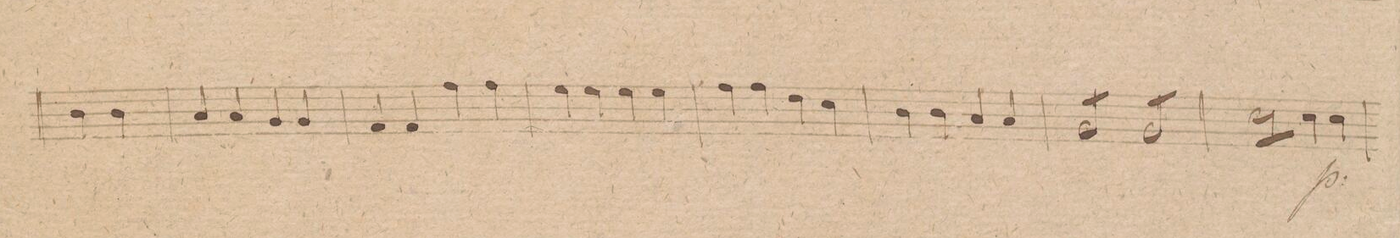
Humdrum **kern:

**kern	**dynam
*I"Baſso.	*
*clefF4	*
*k[f#c#g#]	*
*met(c|)	*
*M2/2	*
4D#\	.
4D#\	.
=146	=146
4C#/	.
4C#/	.
4BB/	.
4BB/	.
=147	=147
4AA/	.
4AA/	.
4A\	.
4A\	.
=148	=148
4G#\	.
4G#\	.
4G#\	.
4G#\	.
=149	=149
4A\	.
4A\	.
4F#\	.
4E\	.
=150	=150
4D\	.
4D\	.
4C#/	.
4C#/	.
=151	=151
*tremolo	*
8BB/L	.
8BB/	.
8BB/	.
8BB/J	.
8BB/L	.
8BB/	.
8BB/	.
8BB/J	.
=152	=152
8E\L	.
8E\	.
8E\	.
8E\J	.
*Xtremolo	*
4E\	p
4E\	.
=153	=153
*-	*-
